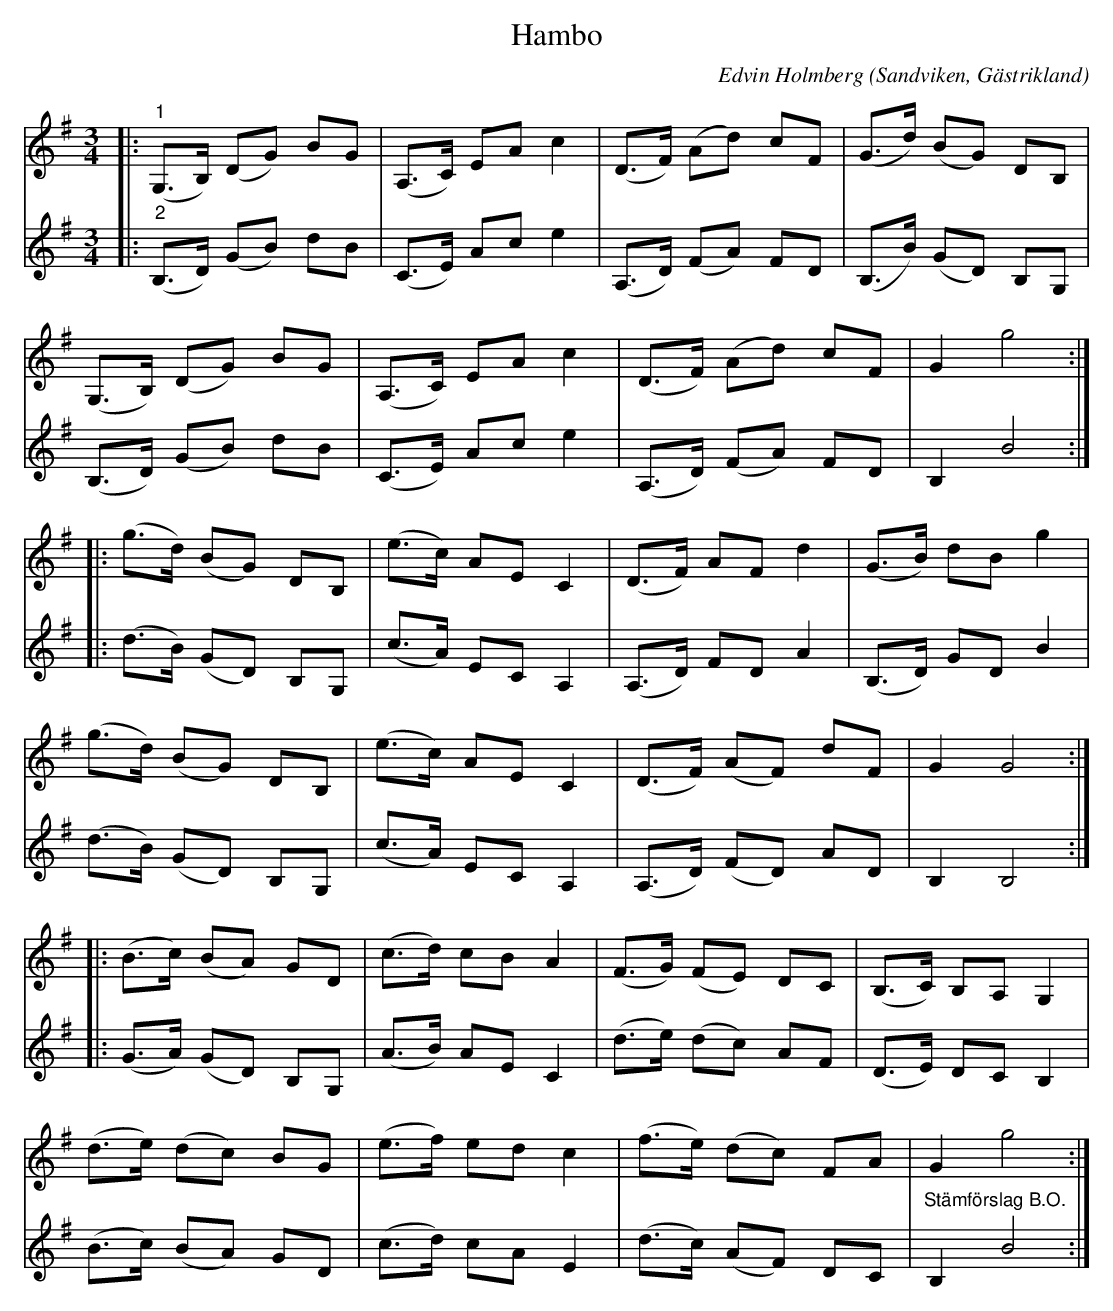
X:1
T:Hambo
O:Sandviken, Gästrikland
C:Edvin Holmberg
L:1/8
M:3/4
K:G
V:1
|:"^1" (G,>B,) (DG) BG | (A,>C) EA c2 | (D>F) (Ad) cF | (G>d) (BG) DB, |
(G,>B,) (DG) BG | (A,>C) EA c2 | (D>F) (Ad) cF | G2 g4 ::
(g>d) (BG) DB, | (e>c) AE C2 | (D>F) AF d2 | (G>B) dB g2 |
(g>d) (BG) DB, | (e>c) AE C2 | (D>F) (AF) dF | G2 G4 ::
(B>c) (BA) GD | (c>d) cB A2 | (F>G) (FE) DC | (B,>C) B,A, G,2 |
(d>e) (dc) BG | (e>f) ed c2 | (f>e) (dc) FA | G2 g4 :|
V:2
|:"^2" (B,>D) (GB) dB | (C>E) Ac e2 | (A,>D) (FA) FD | (B,>B) (GD) B,G, |
(B,>D) (GB) dB | (C>E) Ac e2 | (A,>D) (FA) FD | B,2 B4 ::
(d>B) (GD) B,G, | (c>A) EC A,2 | (A,>D) FD A2 | (B,>D) GD B2 |
(d>B) (GD) B,G, | (c>A) EC A,2 | (A,>D) (FD) AD | B,2 B,4 ::
(G>A) (GD) B,G, | (A>B) AE C2 | (d>e) (dc) AF | (D>E) DC B,2 |
(B>c) (BA) GD | (c>d) cA E2 | (d>c) (AF) DC | "^Stämförslag B.O." B,2 B4 :|
